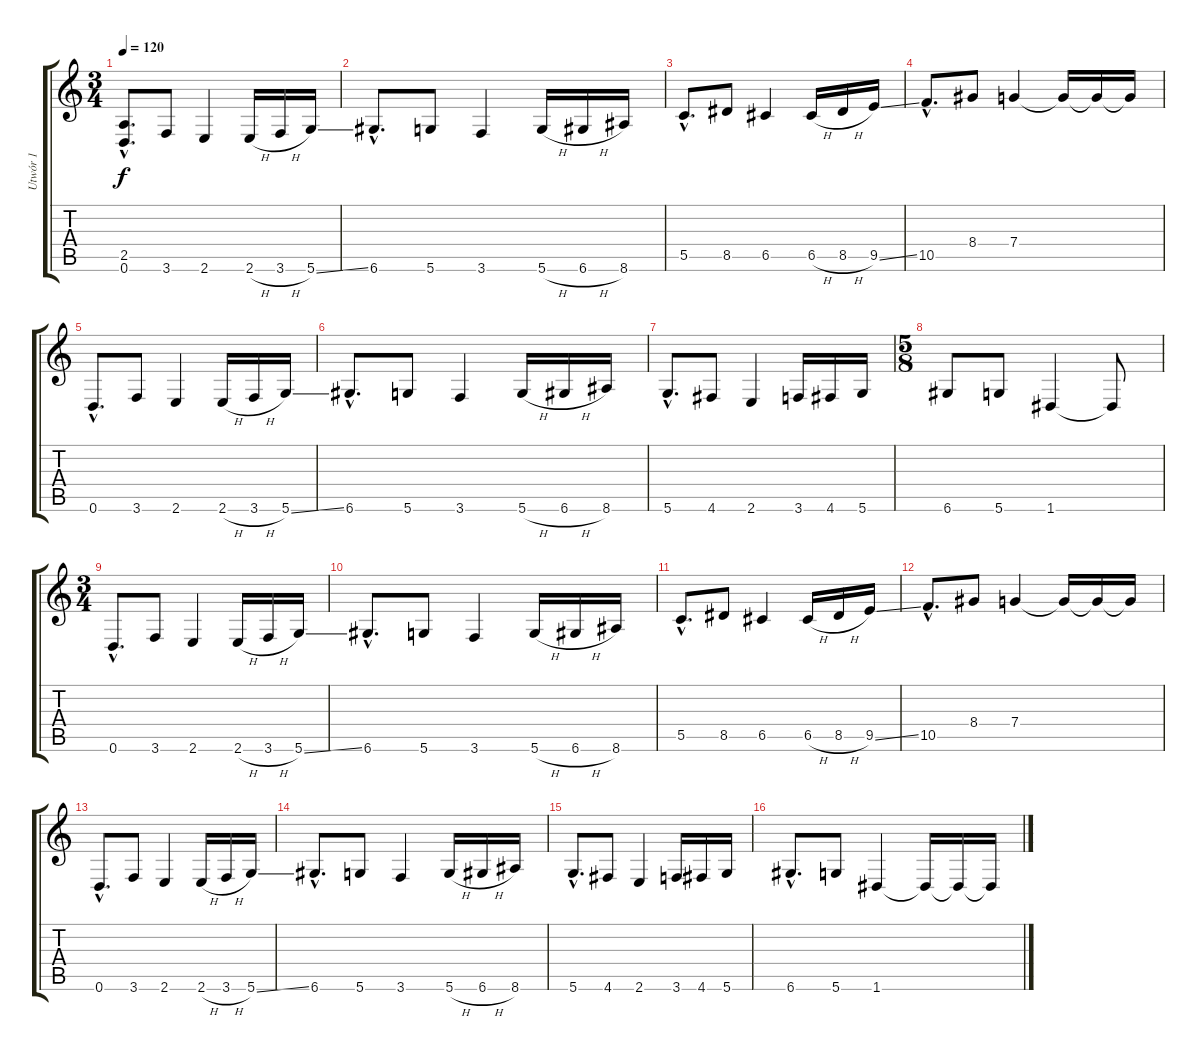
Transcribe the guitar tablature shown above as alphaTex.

\track ("Utwór 1" "Utwór 1") {instrument guitarharmonics}
\staff {score tabs}
\tuning (D4 A3 F3 C3 G2 D2) {hide}
\ts (3 4)
\tempo 120
\clef g2
\ks c
(2.5{hac} 0.6{hac}).8{d dy f volume 13 instrument guitarharmonics} 3.6.8 2.6.4 2.6{h}.16 3.6{h}.16 5.6{ss}.16 |
6.6{hac}.8{d} 5.6.8 3.6.4 5.6{h}.16 6.6{h}.16 8.6.16 |
5.5{hac}.8{d} 8.5.8 6.5.4 6.5{h}.16 8.5{h}.16 9.5{ss}.16 |
10.5{hac}.8{d} 8.4.8 7.4.4 7.4{t}.16 7.4{t}.16 7.4{t}.16 |
0.6{hac}.8{d} 3.6.8 2.6.4 2.6{h}.16 3.6{h}.16 5.6{ss}.16 |
6.6{hac}.8{d} 5.6.8 3.6.4 5.6{h}.16 6.6{h}.16 8.6.16 |
5.6{hac}.8{d} 4.6.8 2.6.4 3.6.16 4.6.16 5.6.16 |
\ts (5 8)
6.6.8 5.6.8 1.6.4 1.6{t}.8 |
\ts (3 4)
0.6{hac}.8{d} 3.6.8 2.6.4 2.6{h}.16 3.6{h}.16 5.6{ss}.16 |
6.6{hac}.8{d} 5.6.8 3.6.4 5.6{h}.16 6.6{h}.16 8.6.16 |
5.5{hac}.8{d} 8.5.8 6.5.4 6.5{h}.16 8.5{h}.16 9.5{ss}.16 |
10.5{hac}.8{d} 8.4.8 7.4.4 7.4{t}.16 7.4{t}.16 7.4{t}.16 |
0.6{hac}.8{d} 3.6.8 2.6.4 2.6{h}.16 3.6{h}.16 5.6{ss}.16 |
6.6{hac}.8{d} 5.6.8 3.6.4 5.6{h}.16 6.6{h}.16 8.6.16 |
5.6{hac}.8{d} 4.6.8 2.6.4 3.6.16 4.6.16 5.6.16 |
6.6{hac}.8{d} 5.6.8 1.6.4 1.6{t}.16 1.6{t}.16 1.6{t}.16
